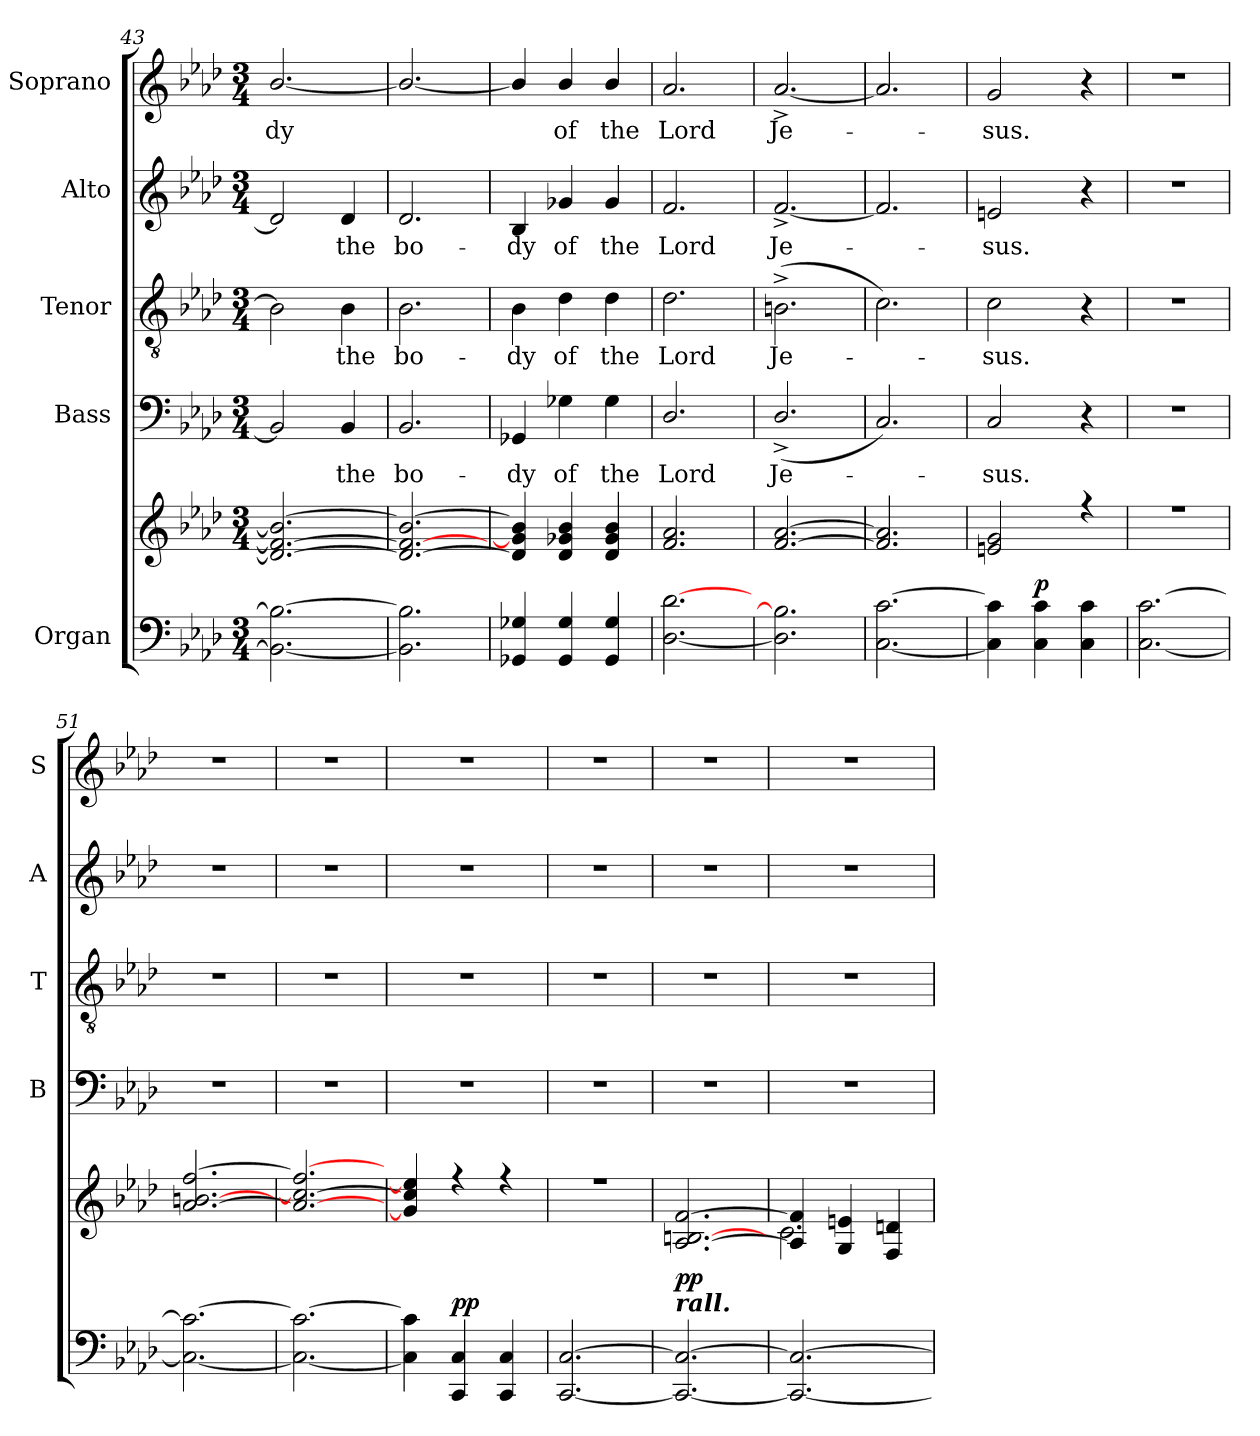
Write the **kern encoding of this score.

**kern	**kern	**dynam	**kern	**text	**kern	**text	**kern	**text	**kern	**text
*part5	*part5	*part5	*part4	*part4	*part3	*part3	*part2	*part2	*part1	*part1
*staff6	*staff5	*staff5/6	*staff4	*staff4	*staff3	*staff3	*staff2	*staff2	*staff1	*staff1
*I"Organ	*	*	*I"Bass	*	*I"Tenor	*	*I"Alto	*	*I"Soprano	*
*	*	*	*I'B	*	*I'T	*	*I'A	*	*I'S	*
*clefF4	*clefG2	*	*clefF4	*	*clefGv2	*	*clefG2	*	*clefG2	*
*k[b-e-a-d-]	*k[b-e-a-d-]	*	*k[b-e-a-d-]	*	*k[b-e-a-d-]	*	*k[b-e-a-d-]	*	*k[b-e-a-d-]	*
*A-:	*A-:	*	*A-:	*	*A-:	*	*A-:	*	*A-:	*
*M3/4	*M3/4	*	*M3/4	*	*M3/4	*	*M3/4	*	*M3/4	*
=43	=43	=43	=43	=43	=43	=43	=43	=43	=43	=43
*	*^	*	*	*	*	*	*	*	*	*
!	!	!LO:N:vis=1	!	!	!	!	!	!	!	!	!LO:LY:b
2.BB-_ 2.B-_	2.d-_ 2.f_ 2.b-_	2.ryy	.	2BB-]	.	2B-]	.	2d-]	.	[2.b-/	-dy
!	!	!	!	!	!LO:LY:b	!	!LO:LY:b	!	!LO:LY:b	!	!
.	.	.	.	4BB-	the	4B-	the	4d-	the	.	.
=44	=44	=44	=44	=44	=44	=44	=44	=44	=44	=44	=44
!	!	!LO:N:vis=1	!	!	!LO:LY:b	!	!LO:LY:b	!	!LO:LY:b	!	!
2.BB-] 2.B-]	2.d-_ 2.f_ 2.b-_	2.ryy	.	2.BB-	bo-	2.B-	bo-	2.d-	bo-	2.b-/_	.
=45	=45	=45	=45	=45	=45	=45	=45	=45	=45	=45	=45
!	!	!LO:N:vis=1	!	!	!LO:LY:b	!	!LO:LY:b	!	!LO:LY:b	!	!
4GG-X 4G-X	4d-] 4g-] 4b-]	2.ryy	.	4GG-X	-dy	4B-	-dy	4B-	-dy	4b-/]	.
!	!	!	!	!	!LO:LY:b	!	!LO:LY:b	!	!LO:LY:b	!	!LO:LY:b
4GG- 4G-	4d- 4g- 4b-	.	.	4G-X	of	4d-	of	4g-X	of	4b-/	of
!	!	!	!	!	!LO:LY:b	!	!LO:LY:b	!	!LO:LY:b	!	!LO:LY:b
4GG- 4G-	4d- 4g- 4b-	.	.	4G-	the	4d-	the	4g-	the	4b-/	the
=46	=46	=46	=46	=46	=46	=46	=46	=46	=46	=46	=46
!	!	!LO:N:vis=1	!	!	!LO:LY:b	!	!LO:LY:b	!	!LO:LY:b	!	!LO:LY:b
[2.D- [2.d-	2.f 2.a-	2.ryy	.	2.D-/	Lord	2.d-	Lord	2.f	Lord	2.a-	Lord
=47	=47	=47	=47	=47	=47	=47	=47	=47	=47	=47	=47
!	!	!LO:N:vis=1	!	!	!LO:LY:b	!	!LO:LY:b	!	!LO:LY:b	!	!LO:LY:b
2.D-] 2.B]	[2.f [2.a-	2.ryy	.	(<2.D-^/	Je-	(>2.Bn^	Je-	[2.f^	Je-	[2.a-^	Je-
=48	=48	=48	=48	=48	=48	=48	=48	=48	=48	=48	=48
!	!	!LO:N:vis=1	!	!	!	!	!	!	!	!	!
[2.C [2.c	2.f] 2.a-]	2.ryy	.	2.C)	.	2.c)	.	2.f]	.	2.a-]	.
=49	=49	=49	=49	=49	=49	=49	=49	=49	=49	=49	=49
!	!	!LO:N:vis=1	!	!	!LO:LY:b	!	!LO:LY:b	!	!LO:LY:b	!	!LO:LY:b
4C] 4c]	2en 2g	2.ryy	.	2C	sus.	2c	sus.	2en	sus.	2g	sus.
!	!	!	!LO:DY:a=2	!	!	!	!	!	!	!	!
4C 4c	.	.	p	.	.	.	.	.	.	.	.
4C 4c	4r	.	.	4r	.	4r	.	4r	.	4r	.
=50	=50	=50	=50	=50	=50	=50	=50	=50	=50	=50	=50
!	!LO:N:vis=1	!LO:N:vis=1	!	!LO:N:vis=1	!	!LO:N:vis=1	!	!LO:N:vis=1	!	!LO:N:vis=1	!
[2.C [2.c	2.r	2.ryy	.	2.r	.	2.r	.	2.r	.	2.r	.
=51	=51	=51	=51	=51	=51	=51	=51	=51	=51	=51	=51
!	!	!LO:N:vis=1	!	!LO:N:vis=1	!	!LO:N:vis=1	!	!LO:N:vis=1	!	!LO:N:vis=1	!
2.C_ 2.c_	[2.a- [2.bn [2.ff	2.ryy	.	2.r	.	2.r	.	2.r	.	2.r	.
=52	=52	=52	=52	=52	=52	=52	=52	=52	=52	=52	=52
!	!	!LO:N:vis=1	!	!LO:N:vis=1	!	!LO:N:vis=1	!	!LO:N:vis=1	!	!LO:N:vis=1	!
2.C_ 2.c_	2.a-_ 2.cc_ 2.ff_	2.ryy	.	2.r	.	2.r	.	2.r	.	2.r	.
=53	=53	=53	=53	=53	=53	=53	=53	=53	=53	=53	=53
!	!	!LO:N:vis=1	!	!LO:N:vis=1	!	!LO:N:vis=1	!	!LO:N:vis=1	!	!LO:N:vis=1	!
4C] 4c]	4g] 4cc] 4ee]	2.ryy	.	2.r	.	2.r	.	2.r	.	2.r	.
!	!	!	!LO:DY:a=2	!	!	!	!	!	!	!	!
4CC 4C	4r	.	pp	.	.	.	.	.	.	.	.
4CC 4C	4r	.	.	.	.	.	.	.	.	.	.
=54	=54	=54	=54	=54	=54	=54	=54	=54	=54	=54	=54
!	!LO:N:vis=1	!LO:N:vis=1	!	!LO:N:vis=1	!	!LO:N:vis=1	!	!LO:N:vis=1	!	!LO:N:vis=1	!
[2.CC [2.C	2.r	2.ryy	.	2.r	.	2.r	.	2.r	.	2.r	.
=55	=55	=55	=55	=55	=55	=55	=55	=55	=55	=55	=55
!LO:TX:a:Bi:t=rall.	!	!	!	!	!	!	!	!	!	!	!
!	!	!LO:N:vis=1	!LO:DY:b	!LO:N:vis=1	!	!LO:N:vis=1	!	!LO:N:vis=1	!	!LO:N:vis=1	!
2.CC_ 2.C_	[2.A- [2.Bn [2.f	2.ryy	pp	2.r	.	2.r	.	2.r	.	2.r	.
=56	=56	=56	=56	=56	=56	=56	=56	=56	=56	=56	=56
!	!	!	!	!LO:N:vis=1	!	!LO:N:vis=1	!	!LO:N:vis=1	!	!LO:N:vis=1	!
2.CC_ 2.C_	4A-] 4f]	2.c\	.	2.r	.	2.r	.	2.r	.	2.r	.
.	4G 4en	.	.	.	.	.	.	.	.	.	.
.	4F 4dn	.	.	.	.	.	.	.	.	.	.
*	*v	*v	*	*	*	*	*	*	*	*	*
=	=	=	=	=	=	=	=	=	=	=
*-	*-	*-	*-	*-	*-	*-	*-	*-	*-	*-
